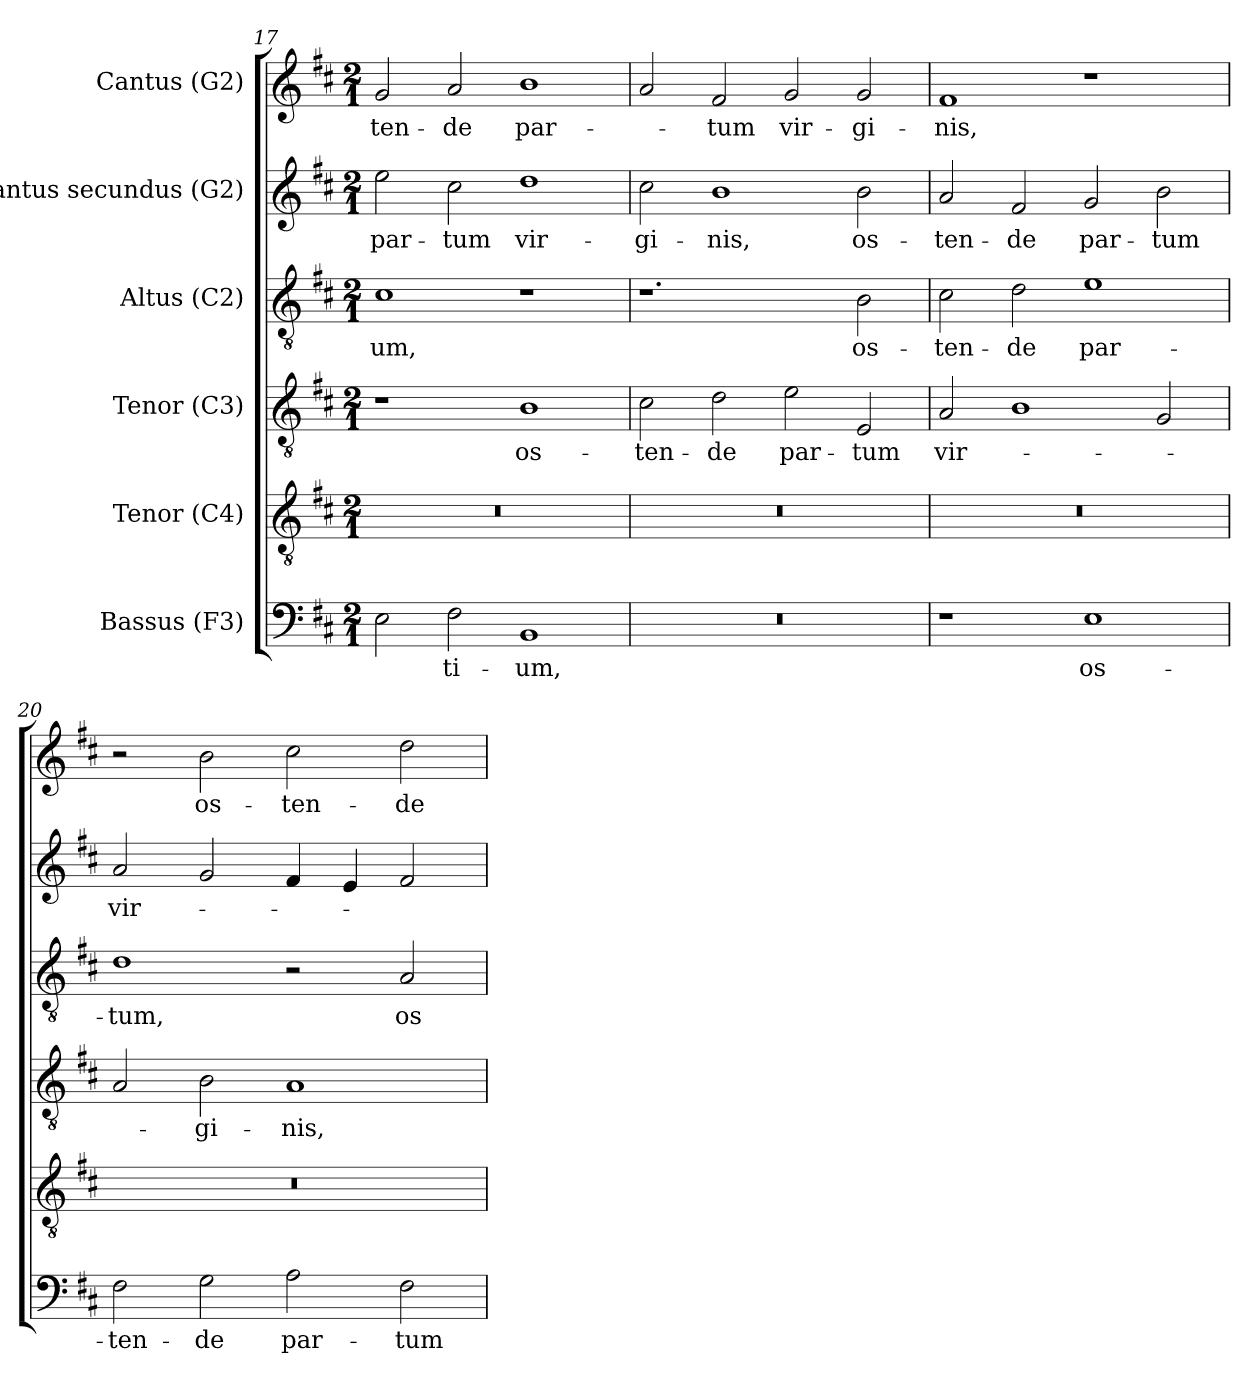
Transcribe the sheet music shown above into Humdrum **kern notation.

**kern	**text	**kern	**kern	**text	**kern	**text	**kern	**text	**kern	**text
*part6	*part6	*part5	*part4	*part4	*part3	*part3	*part2	*part2	*part1	*part1
*staff6	*staff6	*staff5	*staff4	*staff4	*staff3	*staff3	*staff2	*staff2	*staff1	*staff1
*I"Bassus (F3)	*	*I"Tenor (C4)	*I"Tenor (C3)	*	*I"Altus (C2)	*	*I"Cantus secundus (G2)	*	*I"Cantus (G2)	*
*clefF4	*	*clefGv2	*clefGv2	*	*clefGv2	*	*clefG2	*	*clefG2	*
*	*	*	*	*	*ITrd7c12	*	*	*	*	*
*k[f#c#]	*	*k[f#c#]	*k[f#c#]	*	*k[f#c#]	*	*k[f#c#]	*	*k[f#c#]	*
*D:	*	*D:	*D:	*	*D:	*	*D:	*	*D:	*
*M2/1	*	*M2/1	*M2/1	*	*M2/1	*	*M2/1	*	*M2/1	*
=17	=17	=17	=17	=17	=17	=17	=17	=17	=17	=17
!	!	!LO:N:vis=1	!	!	!	!	!	!	!	!
!	!	!	!	!	!	!LO:LY:b:color=#000000	!	!	!	!
!	!	!	!	!	!	!	!	!LO:LY:b:color=#000000	!	!
!	!	!	!	!	!	!	!	!	!	!LO:LY:b:color=#000000
2Ei\	.	0r	1r	.	1C#i	-um,	2eei\	par-	2gi/	-ten-
!	!LO:LY:b:color=#000000	!	!	!	!	!	!	!	!	!
!	!	!	!	!	!	!	!	!LO:LY:b:color=#000000	!	!
!	!	!	!	!	!	!	!	!	!	!LO:LY:b:color=#000000
2F#i\	-ti-	.	.	.	.	.	2cc#i\	-tum	2ai/	-de
!	!LO:LY:b:color=#000000	!	!	!	!	!	!	!	!	!
!	!	!	!	!LO:LY:b:color=#000000	!	!	!	!	!	!
!	!	!	!	!	!	!	!	!LO:LY:b:color=#000000	!	!
!	!	!	!	!	!	!	!	!	!	!LO:LY:b:color=#000000
1BBi	-um,	.	1Bi	os-	1r	.	1ddi	vir-	1bi	par-
=18	=18	=18	=18	=18	=18	=18	=18	=18	=18	=18
!LO:N:vis=1	!	!LO:N:vis=1	!	!	!	!	!	!	!	!
!	!	!	!	!LO:LY:b:color=#000000	!	!	!	!	!	!
!	!	!	!	!	!	!	!	!LO:LY:b:color=#000000	!	!
0r	.	0r	2c#i\	-ten-	1.r	.	2cc#i\	-gi-	2ai/	.
!	!	!	!	!LO:LY:b:color=#000000	!	!	!	!	!	!
!	!	!	!	!	!	!	!	!LO:LY:b:color=#000000	!	!
!	!	!	!	!	!	!	!	!	!	!LO:LY:b:color=#000000
.	.	.	2di\	-de	.	.	1bi	-nis,	2f#i/	-tum
!	!	!	!	!LO:LY:b:color=#000000	!	!	!	!	!	!
!	!	!	!	!	!	!	!	!	!	!LO:LY:b:color=#000000
.	.	.	2ei\	par-	.	.	.	.	2gi/	vir-
!	!	!	!	!LO:LY:b:color=#000000	!	!	!	!	!	!
!	!	!	!	!	!	!LO:LY:b:color=#000000	!	!	!	!
!	!	!	!	!	!	!	!	!LO:LY:b:color=#000000	!	!
!	!	!	!	!	!	!	!	!	!	!LO:LY:b:color=#000000
.	.	.	2Ei/	-tum	2BBi\	os-	2bi\	os-	2gi/	-gi-
=19	=19	=19	=19	=19	=19	=19	=19	=19	=19	=19
!	!	!LO:N:vis=1	!	!	!	!	!	!	!	!
!	!	!	!	!LO:LY:b:color=#000000	!	!	!	!	!	!
!	!	!	!	!	!	!LO:LY:b:color=#000000	!	!	!	!
!	!	!	!	!	!	!	!	!LO:LY:b:color=#000000	!	!
!	!	!	!	!	!	!	!	!	!	!LO:LY:b:color=#000000
1r	.	0r	2Ai/	vir-	2C#i\	-ten-	2ai/	-ten-	1f#i	-nis,
!	!	!	!	!	!	!LO:LY:b:color=#000000	!	!	!	!
!	!	!	!	!	!	!	!	!LO:LY:b:color=#000000	!	!
.	.	.	1Bi	.	2Di\	-de	2f#i/	-de	.	.
!	!LO:LY:b:color=#000000	!	!	!	!	!	!	!	!	!
!	!	!	!	!	!	!LO:LY:b:color=#000000	!	!	!	!
!	!	!	!	!	!	!	!	!LO:LY:b:color=#000000	!	!
1Ei	os-	.	.	.	1Ei	par-	2gi/	par-	1r	.
!	!	!	!	!	!	!	!	!LO:LY:b:color=#000000	!	!
.	.	.	2Gi/	.	.	.	2bi\	-tum	.	.
!!LO:LB:g=z
=20	=20	=20	=20	=20	=20	=20	=20	=20	=20	=20
!	!LO:LY:b:color=#000000	!LO:N:vis=1	!	!	!	!	!	!	!	!
!	!	!	!	!	!	!LO:LY:b:color=#000000	!	!	!	!
!	!	!	!	!	!	!	!	!LO:LY:b:color=#000000	!	!
2F#i\	-ten-	0r	2Ai/	.	1Di	-tum,	2ai/	vir-	2r	.
!	!LO:LY:b:color=#000000	!	!	!	!	!	!	!	!	!
!	!	!	!	!LO:LY:b:color=#000000	!	!	!	!	!	!
!	!	!	!	!	!	!	!	!	!	!LO:LY:b:color=#000000
2Gi\	-de	.	2Bi\	-gi-	.	.	2gi/	.	2bi\	os-
!	!LO:LY:b:color=#000000	!	!	!	!	!	!	!	!	!
!	!	!	!	!LO:LY:b:color=#000000	!	!	!	!	!	!
!	!	!	!	!	!	!	!	!	!	!LO:LY:b:color=#000000
2Ai\	par-	.	1Ai	-nis,	2r	.	4f#i/	.	2cc#i\	-ten-
.	.	.	.	.	.	.	4ei/	.	.	.
!	!LO:LY:b:color=#000000	!	!	!	!	!	!	!	!	!
!	!	!	!	!	!	!LO:LY:b:color=#000000	!	!	!	!
!	!	!	!	!	!	!	!	!	!	!LO:LY:b:color=#000000
2F#i\	-tum	.	.	.	2AAi/	os-	2f#i/	.	2ddi\	-de
=	=	=	=	=	=	=	=	=	=	=
*-	*-	*-	*-	*-	*-	*-	*-	*-	*-	*-
